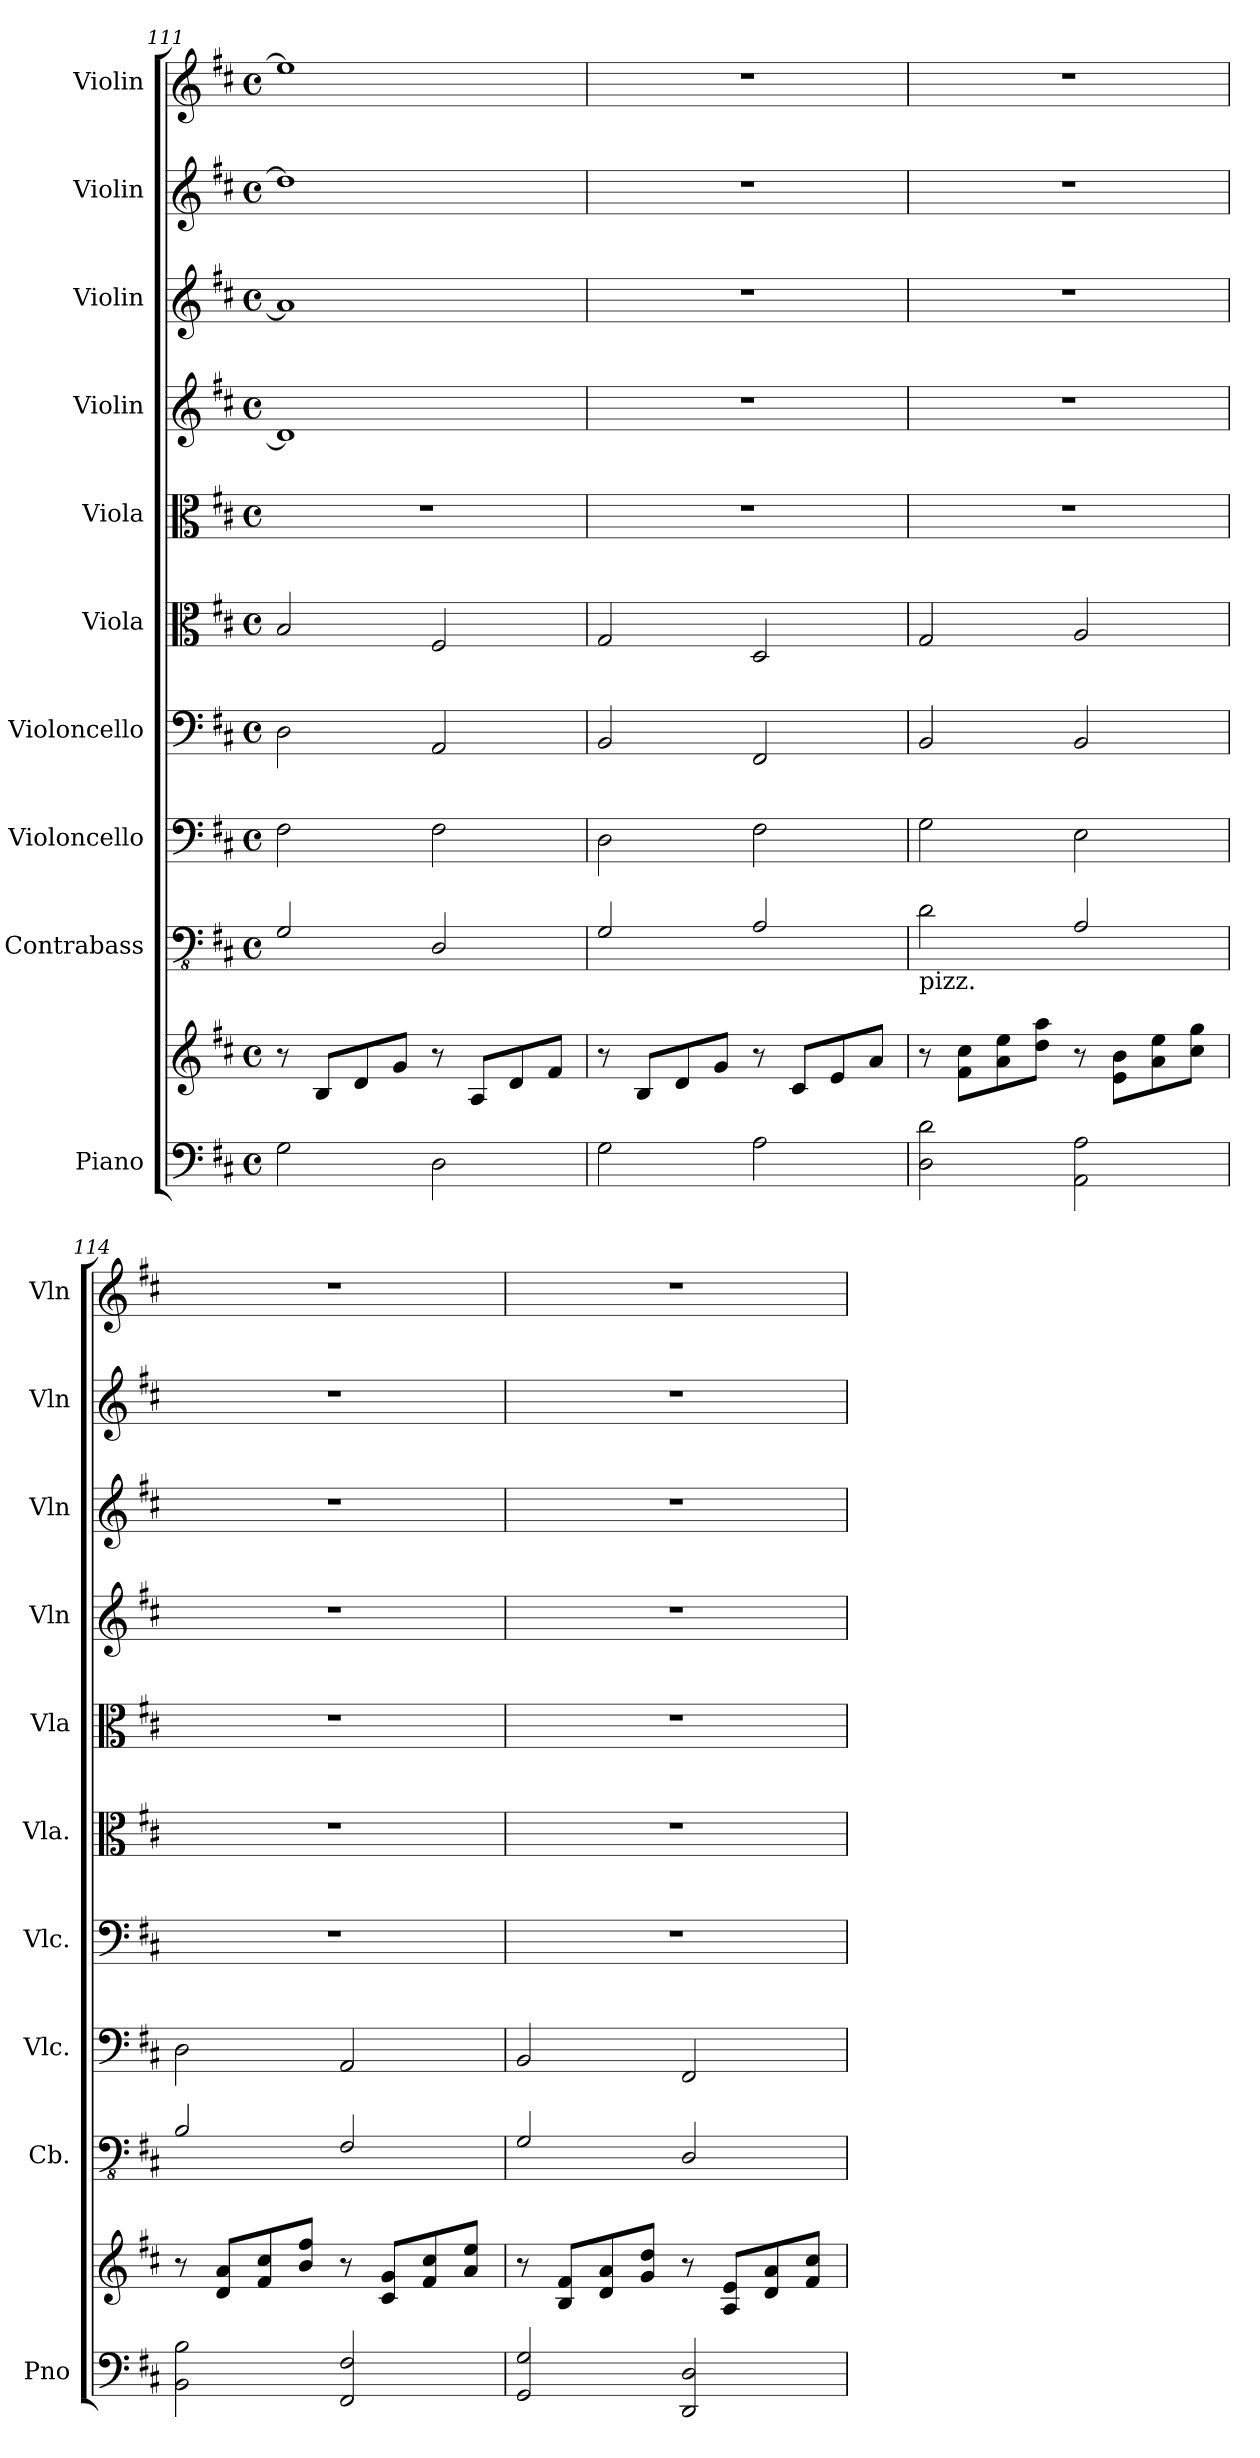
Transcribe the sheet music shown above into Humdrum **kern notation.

**kern	**kern	**kern	**kern	**kern	**kern	**kern	**kern	**kern	**kern	**kern
*part10	*part10	*part9	*part8	*part7	*part6	*part5	*part4	*part3	*part2	*part1
*staff11	*staff10	*staff9	*staff8	*staff7	*staff6	*staff5	*staff4	*staff3	*staff2	*staff1
*I"Piano	*	*I"Contrabass	*I"Violoncello	*I"Violoncello	*I"Viola	*I"Viola	*I"Violin	*I"Violin	*I"Violin	*I"Violin
*I'Pno	*	*I'Cb.	*I'Vlc.	*I'Vlc.	*I'Vla.	*I'Vla	*I'Vln	*I'Vln	*I'Vln	*I'Vln
*clefF4	*clefG2	*clefFv4	*clefF4	*clefF4	*clefC3	*clefC3	*clefG2	*clefG2	*clefG2	*clefG2
*	*	*ITrd7c12	*	*	*	*	*	*	*	*
*k[f#c#]	*k[f#c#]	*k[f#c#]	*k[f#c#]	*k[f#c#]	*k[f#c#]	*k[f#c#]	*k[f#c#]	*k[f#c#]	*k[f#c#]	*k[f#c#]
*D:	*D:	*D:	*D:	*D:	*D:	*D:	*D:	*D:	*D:	*D:
*M4/4	*M4/4	*M4/4	*M4/4	*M4/4	*M4/4	*M4/4	*M4/4	*M4/4	*M4/4	*M4/4
*met(c)	*met(c)	*met(c)	*met(c)	*met(c)	*met(c)	*met(c)	*met(c)	*met(c)	*met(c)	*met(c)
=111	=111	=111	=111	=111	=111	=111	=111	=111	=111	=111
2G\	8r	2GGG/	2F#\	2D\	2B/	1r	1d]	1a]	1dd]	1ee]
.	8B/L	.	.	.	.	.	.	.	.	.
.	8d/	.	.	.	.	.	.	.	.	.
.	8g/J	.	.	.	.	.	.	.	.	.
2D\	8r	2DDD/	2F#\	2AA/	2F#/	.	.	.	.	.
.	8A/L	.	.	.	.	.	.	.	.	.
.	8d/	.	.	.	.	.	.	.	.	.
.	8f#/J	.	.	.	.	.	.	.	.	.
=112	=112	=112	=112	=112	=112	=112	=112	=112	=112	=112
2G\	8r	2GGG/	2D\	2BB/	2G/	1r	1r	1r	1r	1r
.	8B/L	.	.	.	.	.	.	.	.	.
.	8d/	.	.	.	.	.	.	.	.	.
.	8g/J	.	.	.	.	.	.	.	.	.
2A\	8r	2AAA/	2F#\	2FF#/	2D/	.	.	.	.	.
.	8c#/L	.	.	.	.	.	.	.	.	.
.	8e/	.	.	.	.	.	.	.	.	.
.	8a/J	.	.	.	.	.	.	.	.	.
=113	=113	=113	=113	=113	=113	=113	=113	=113	=113	=113
!	!	!LO:TX:b:t=pizz.	!	!	!	!	!	!	!	!
2D\ 2d\	8r	2DD\	2G\	2BB/	2G/	1r	1r	1r	1r	1r
.	8f#\ 8cc#\L	.	.	.	.	.	.	.	.	.
.	8a\ 8ee\	.	.	.	.	.	.	.	.	.
.	8dd\ 8aa\J	.	.	.	.	.	.	.	.	.
2AA\ 2A\	8r	2AAA/	2E\	2BB/	2A/	.	.	.	.	.
.	8e\ 8b\L	.	.	.	.	.	.	.	.	.
.	8a\ 8ee\	.	.	.	.	.	.	.	.	.
.	8cc#\ 8gg\J	.	.	.	.	.	.	.	.	.
=114	=114	=114	=114	=114	=114	=114	=114	=114	=114	=114
2BB\ 2B\	8r	2BBB/	2D\	1r	1r	1r	1r	1r	1r	1r
.	8d/ 8a/L	.	.	.	.	.	.	.	.	.
.	8f#/ 8cc#/	.	.	.	.	.	.	.	.	.
.	8b/ 8ff#/J	.	.	.	.	.	.	.	.	.
2FF#/ 2F#/	8r	2FFF#/	2AA/	.	.	.	.	.	.	.
.	8c#/ 8g/L	.	.	.	.	.	.	.	.	.
.	8f#/ 8cc#/	.	.	.	.	.	.	.	.	.
.	8a/ 8ee/J	.	.	.	.	.	.	.	.	.
=115	=115	=115	=115	=115	=115	=115	=115	=115	=115	=115
2GG/ 2G/	8r	2GGG/	2BB/	1r	1r	1r	1r	1r	1r	1r
.	8B/ 8f#/L	.	.	.	.	.	.	.	.	.
.	8d/ 8a/	.	.	.	.	.	.	.	.	.
.	8g/ 8dd/J	.	.	.	.	.	.	.	.	.
2DD/ 2D/	8r	2DDD/	2FF#/	.	.	.	.	.	.	.
.	8A/ 8e/L	.	.	.	.	.	.	.	.	.
.	8d/ 8a/	.	.	.	.	.	.	.	.	.
.	8f#/ 8cc#/J	.	.	.	.	.	.	.	.	.
=	=	=	=	=	=	=	=	=	=	=
*-	*-	*-	*-	*-	*-	*-	*-	*-	*-	*-
